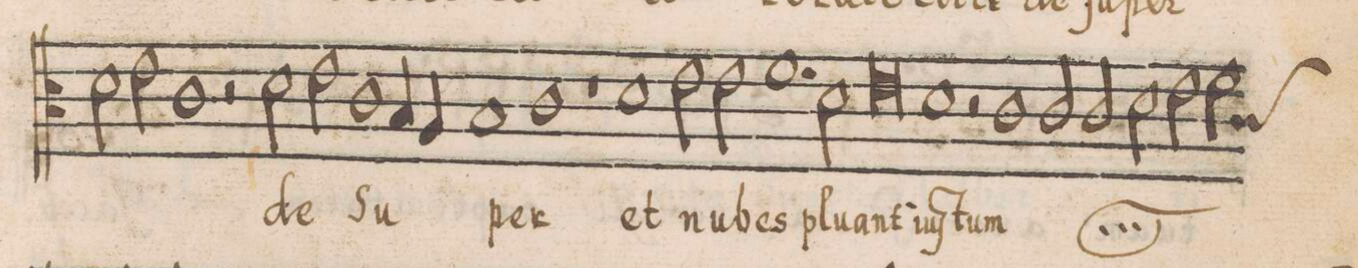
**kern	**text
*I"ALTVS	*
*clefC3	*
*k[]	*
*met(C|)	*
*M2/1	*
2d\	.
2e\	.
=9-	=9-
1c	.
2r	.
2d\	de
=10-	=10-
2e\	.
1c	Su-
4B/	.
4A/	.
=11-	=11-
1B	-per
1c	.
=12-	=12-
1r	.
1d	et
=13-	=13-
2e\	nu-
2e\	-bes
1.f	plu-
=14-	=14-
2d\	-ant
0e	iuſ-
=15-	=15-
1d	-tum
=16-	=16-
2r	.
*	*ij
1c	et
2c/	nu-
=17-	=17-
2c/	-bes
2d\	plu-
2e\	-ant
*custos:c	*
2f\	iuſ-
=18-	=18-
*-	*-
